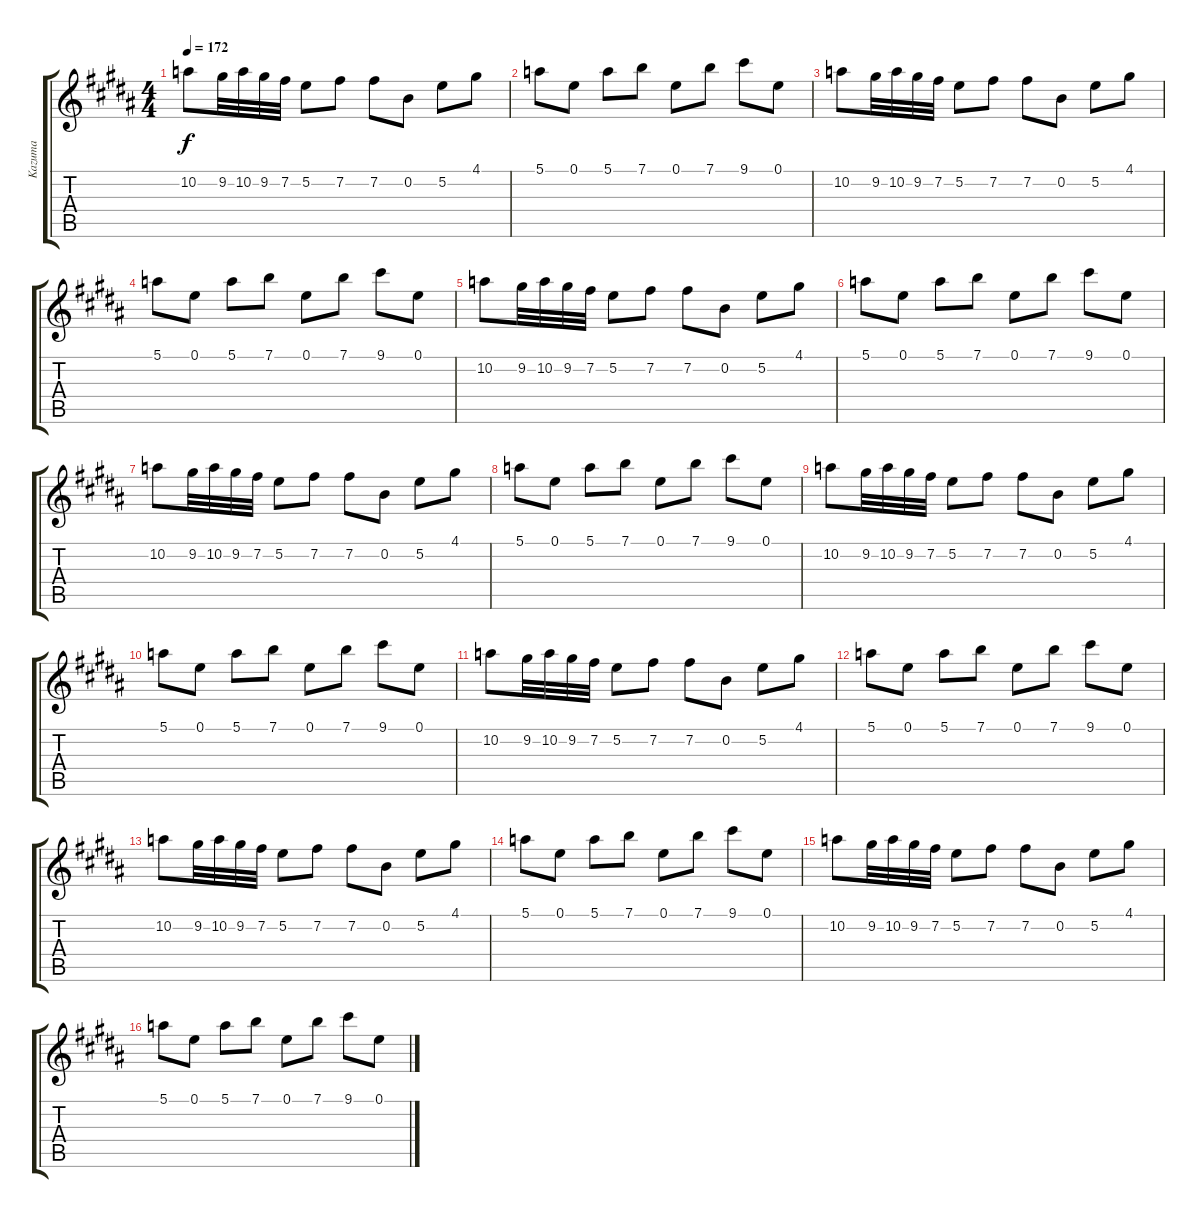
\track ("Kazuma" "Kazuma") {instrument overdrivenguitar}
\staff {score tabs}
\tuning (E4 B3 G3 D3 A2 E2) {hide}
\ts (4 4)
\tempo 172
\clef g2
\ks b
10.2.8{dy f} 9.2.32 10.2.32 9.2.32 7.2.32 5.2.8 7.2.8 7.2.8 0.2.8 5.2.8 4.1.8 |
5.1.8 0.1.8 5.1.8 7.1.8 0.1.8 7.1.8 9.1.8 0.1.8 |
10.2.8 9.2.32 10.2.32 9.2.32 7.2.32 5.2.8 7.2.8 7.2.8 0.2.8 5.2.8 4.1.8 |
5.1.8 0.1.8 5.1.8 7.1.8 0.1.8 7.1.8 9.1.8 0.1.8 |
10.2.8 9.2.32 10.2.32 9.2.32 7.2.32 5.2.8 7.2.8 7.2.8 0.2.8 5.2.8 4.1.8 |
5.1.8 0.1.8 5.1.8 7.1.8 0.1.8 7.1.8 9.1.8 0.1.8 |
10.2.8 9.2.32 10.2.32 9.2.32 7.2.32 5.2.8 7.2.8 7.2.8 0.2.8 5.2.8 4.1.8 |
5.1.8 0.1.8 5.1.8 7.1.8 0.1.8 7.1.8 9.1.8 0.1.8 |
10.2.8 9.2.32 10.2.32 9.2.32 7.2.32 5.2.8 7.2.8 7.2.8 0.2.8 5.2.8 4.1.8 |
5.1.8 0.1.8 5.1.8 7.1.8 0.1.8 7.1.8 9.1.8 0.1.8 |
10.2.8 9.2.32 10.2.32 9.2.32 7.2.32 5.2.8 7.2.8 7.2.8 0.2.8 5.2.8 4.1.8 |
5.1.8 0.1.8 5.1.8 7.1.8 0.1.8 7.1.8 9.1.8 0.1.8 |
10.2.8 9.2.32 10.2.32 9.2.32 7.2.32 5.2.8 7.2.8 7.2.8 0.2.8 5.2.8 4.1.8 |
5.1.8 0.1.8 5.1.8 7.1.8 0.1.8 7.1.8 9.1.8 0.1.8 |
10.2.8 9.2.32 10.2.32 9.2.32 7.2.32 5.2.8 7.2.8 7.2.8 0.2.8 5.2.8 4.1.8 |
5.1.8 0.1.8 5.1.8 7.1.8 0.1.8 7.1.8 9.1.8 0.1.8
